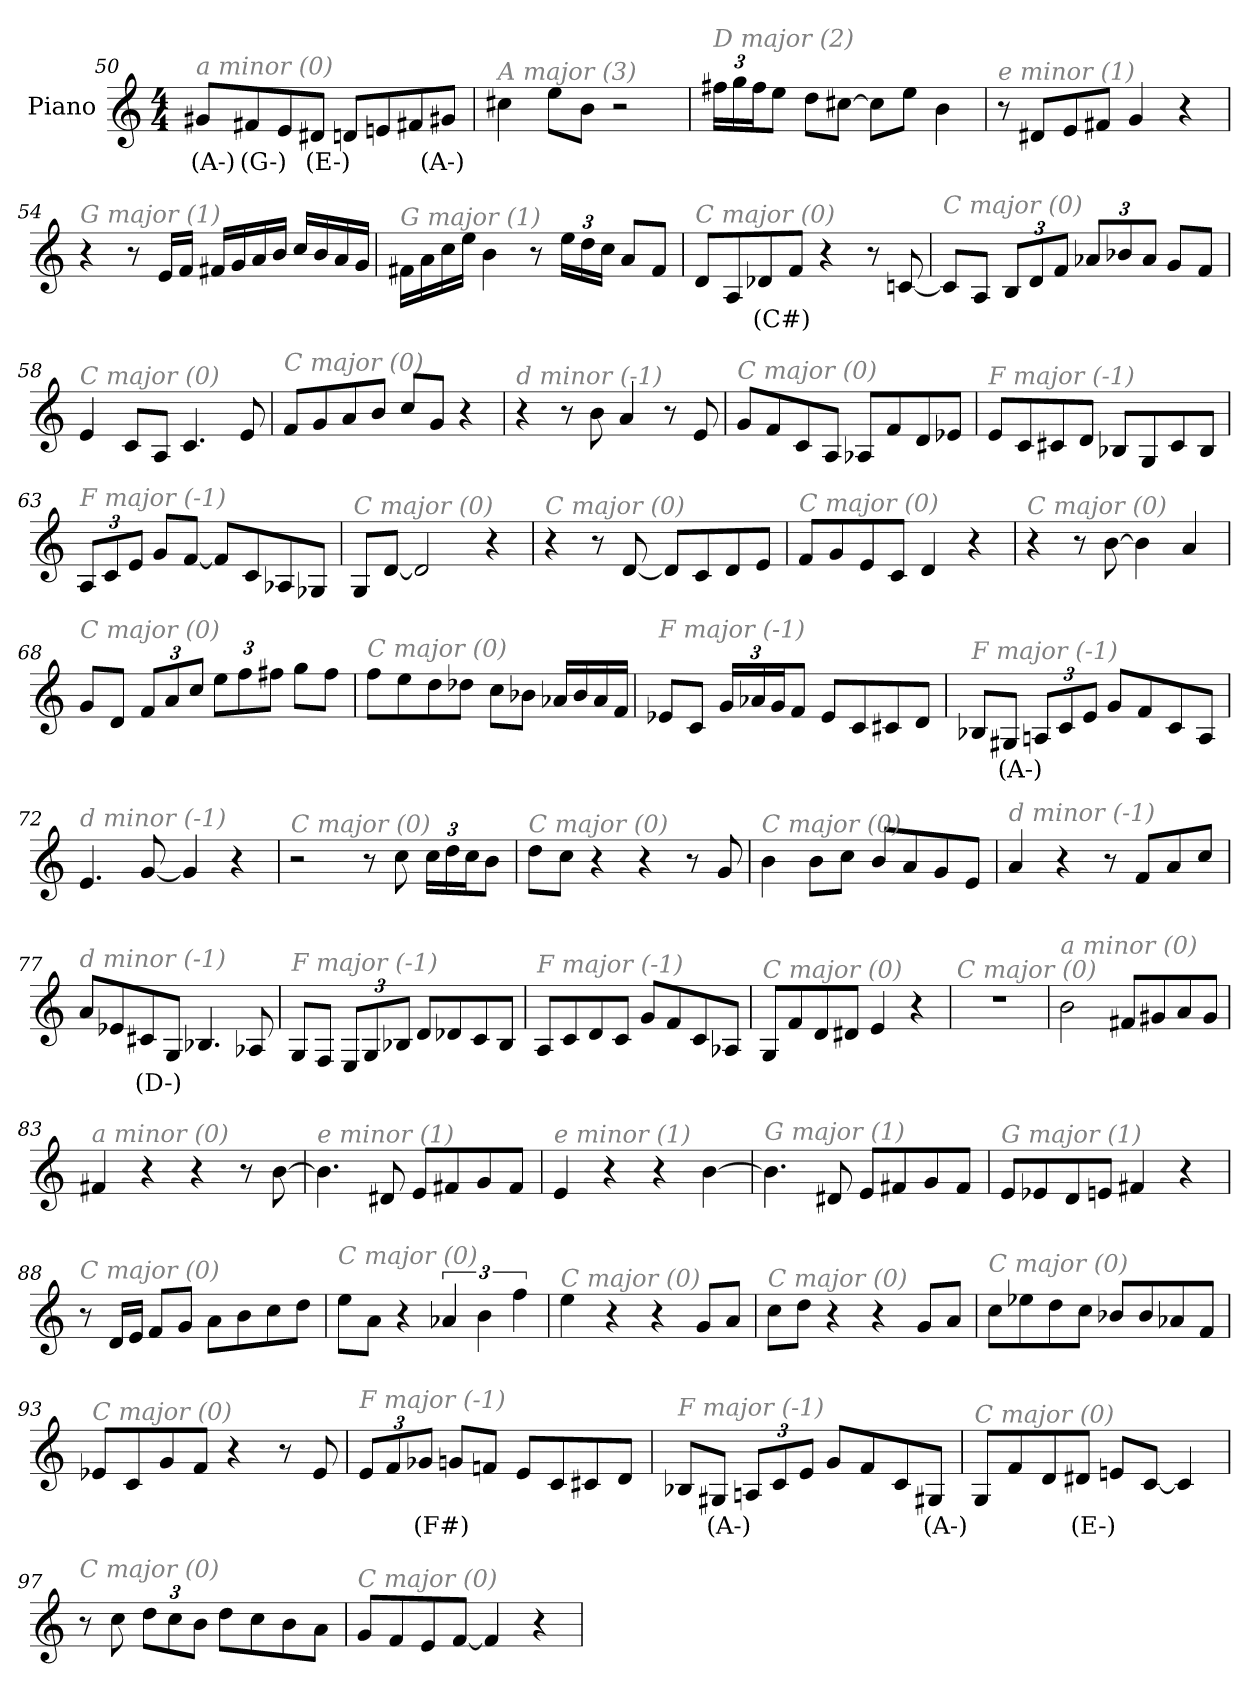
**kern	**text
*part1	*part1
*staff1	*staff1
*I"Piano	*
*I'Pno	*
!!LO:LB:g=z
*clefG2	*
*k[]	*
*M4/4	*
=50	=50
!LO:TX:i:color=#808080:t=a minor (0)	!
8g#Xi/L	(A-)
8f#Xi/	(G-)
8e/	.
8d#Xi/J	(E-)
8d/L	.
8en/	.
8f#X/	.
8g#Xi/J	(A-)
=51	=51
!LO:TX:i:color=#808080:t=A major (3)	!
4cc#X\	.
8ee\L	.
8b\J	.
2r	.
=52	=52
*Xbrackettup	*
!LO:TX:i:color=#808080:t=D major (2)	!
24ff#X\LL	.
24gg\	.
24ff#\J	.
8ee\J	.
8dd\L	.
[8cc#X\J	.
8cc#\L]	.
8ee\J	.
4b\	.
=53	=53
!LO:TX:i:color=#808080:t=e minor (1)	!
8r	.
8d#X/L	.
8e/	.
8f#X/J	.
4g/	.
4r	.
!!LO:LB:g=z
=54	=54
!LO:TX:i:color=#808080:t=G major (1)	!
4r	.
8r	.
16e/LL	.
16f/JJ	.
16f#X/LL	.
16g/	.
16a/	.
16b/JJ	.
16cc/LL	.
16b/	.
16a/	.
16g/JJ	.
=55	=55
!LO:TX:i:color=#808080:t=G major (1)	!
16f#X\LL	.
16a\	.
16cc\	.
16ee\JJ	.
4b\	.
8r	.
24ee\LL	.
24dd\	.
24cc\JJ	.
8a/L	.
8f#/J	.
=56	=56
!LO:TX:i:color=#808080:t=C major (0)	!
8d/L	.
8A/	.
8d-Xi/	(C#)
8f/J	.
4r	.
8r	.
[8cn/	.
!!LO:LB:g=z
=57	=57
!LO:TX:i:color=#808080:t=C major (0)	!
8c/L]	.
8A/J	.
12B/L	.
12d/	.
12f/J	.
12a-X/L	.
12b-X/	.
12a-/J	.
8g/L	.
8f/J	.
=58	=58
!LO:TX:i:color=#808080:t=C major (0)	!
4e/	.
8c/L	.
8A/J	.
4.c/	.
8e/	.
=59	=59
!LO:TX:i:color=#808080:t=C major (0)	!
8f/L	.
8g/	.
8a/	.
8b/J	.
8cc/L	.
8g/J	.
4r	.
=60	=60
!LO:TX:i:color=#808080:t=d minor (-1)	!
4r	.
8r	.
8b\	.
4a/	.
8r	.
8e/	.
!!LO:LB:g=z
=61	=61
!LO:TX:i:color=#808080:t=C major (0)	!
8g/L	.
8f/	.
8c/	.
8A/J	.
8A-X/L	.
8f/	.
8d/	.
8e-X/J	.
=62	=62
!LO:TX:i:color=#808080:t=F major (-1)	!
8e/L	.
8c/	.
8c#X/	.
8d/J	.
8B-X/L	.
8G/	.
8c#/	.
8B-/J	.
=63	=63
!LO:TX:i:color=#808080:t=F major (-1)	!
12A/L	.
12c/	.
12e/J	.
8g/L	.
[8f/J	.
8f/L]	.
8c/	.
8A-X/	.
8G-X/J	.
=64	=64
!LO:TX:i:color=#808080:t=C major (0)	!
8G/L	.
[8d/J	.
2d/]	.
4r	.
!!LO:LB:g=z
=65	=65
!LO:TX:i:color=#808080:t=C major (0)	!
4r	.
8r	.
[8d/	.
8d/L]	.
8c/	.
8d/	.
8e/J	.
=66	=66
!LO:TX:i:color=#808080:t=C major (0)	!
8f/L	.
8g/	.
8e/	.
8c/J	.
4d/	.
4r	.
=67	=67
!LO:TX:i:color=#808080:t=C major (0)	!
4r	.
8r	.
[8b\	.
4b\]	.
4a/	.
=68	=68
!LO:TX:i:color=#808080:t=C major (0)	!
8g/L	.
8d/J	.
12f/L	.
12a/	.
12cc/J	.
12ee\L	.
12ff\	.
12ff#X\J	.
8gg\L	.
8ff#\J	.
!!LO:LB:g=z
=69	=69
!LO:TX:i:color=#808080:t=C major (0)	!
8ff\L	.
8ee\	.
8dd\	.
8dd-X\J	.
8cc\L	.
8b-X\J	.
16a-X/LL	.
16b-/	.
16a-/	.
16f/JJ	.
=70	=70
!LO:TX:i:color=#808080:t=F major (-1)	!
8e-X/L	.
8c/J	.
24g/LL	.
24a-X/	.
24g/J	.
8f/J	.
8e-/L	.
8c/	.
8c#X/	.
8d/J	.
=71	=71
!LO:TX:i:color=#808080:t=F major (-1)	!
8B-X/L	.
8G#Xi/J	(A-)
12An/L	.
12c/	.
12e/J	.
8g/L	.
8f/	.
8c/	.
8A/J	.
=72	=72
!LO:TX:i:color=#808080:t=d minor (-1)	!
4.e/	.
[8g/	.
4g/]	.
4r	.
!!LO:LB:g=z
=73	=73
!LO:TX:i:color=#808080:t=C major (0)	!
2r	.
8r	.
8cc\	.
24cc\LL	.
24dd\	.
24cc\J	.
8b\J	.
=74	=74
!LO:TX:i:color=#808080:t=C major (0)	!
8dd\L	.
8cc\J	.
4r	.
4r	.
8r	.
8g/	.
=75	=75
!LO:TX:i:color=#808080:t=C major (0)	!
4b\	.
8b\L	.
8cc\J	.
8b/L	.
8a/	.
8g/	.
8e/J	.
=76	=76
!LO:TX:i:color=#808080:t=d minor (-1)	!
4a/	.
4r	.
8r	.
8f/L	.
8a/	.
8cc/J	.
=77	=77
!LO:TX:i:color=#808080:t=d minor (-1)	!
8a/L	.
8e-X/	.
8c#Xi/	(D-)
8G/J	.
4.B-X/	.
8A-Xj/	.
!!LO:LB:g=z
=78	=78
!LO:TX:i:color=#808080:t=F major (-1)	!
8G/L	.
8F/J	.
12E/L	.
12G/	.
12B-X/J	.
8d/L	.
8d-X/	.
8c/	.
8B-/J	.
=79	=79
!LO:TX:i:color=#808080:t=F major (-1)	!
8A/L	.
8c/	.
8d/	.
8c/J	.
8g/L	.
8f/	.
8c/	.
8A-X/J	.
=80	=80
!LO:TX:i:color=#808080:t=C major (0)	!
8G/L	.
8f/	.
8d/	.
8d#X/J	.
4e/	.
4r	.
=81	=81
!LO:TX:i:color=#808080:t=C major (0)	!
1r	.
=82	=82
!LO:TX:i:color=#808080:t=a minor (0)	!
2b\	.
8f#X/L	.
8g#X/	.
8a/	.
8g#/J	.
!!LO:LB:g=z
=83	=83
!LO:TX:i:color=#808080:t=a minor (0)	!
4f#X/	.
4r	.
4r	.
8r	.
[8b\	.
=84	=84
!LO:TX:i:color=#808080:t=e minor (1)	!
4.b\]	.
8d#X/	.
8e/L	.
8f#X/	.
8g/	.
8f#/J	.
=85	=85
!LO:TX:i:color=#808080:t=e minor (1)	!
4e/	.
4r	.
4r	.
[4b\	.
=86	=86
!LO:TX:i:color=#808080:t=G major (1)	!
4.b\]	.
8d#X/	.
8e/L	.
8f#X/	.
8g/	.
8f#/J	.
=87	=87
!LO:TX:i:color=#808080:t=G major (1)	!
8e/L	.
8e-X/	.
8d/	.
8en/J	.
4f#X/	.
4r	.
!!LO:PB:g=z
=88	=88
!LO:TX:i:color=#808080:t=C major (0)	!
8r	.
16d/LL	.
16e/JJ	.
8f/L	.
8g/J	.
8a\L	.
8b\	.
8cc\	.
8dd\J	.
=89	=89
!LO:TX:i:color=#808080:t=C major (0)	!
8ee\L	.
8a\J	.
4r	.
*brackettup	*
6a-X/	.
6b\	.
6ff\	.
=90	=90
!LO:TX:i:color=#808080:t=C major (0)	!
4ee\	.
4r	.
4r	.
8g/L	.
8a/J	.
=91	=91
!LO:TX:i:color=#808080:t=C major (0)	!
8cc\L	.
8dd\J	.
4r	.
4r	.
8g/L	.
8a/J	.
!!LO:LB:g=z
=92	=92
!LO:TX:i:color=#808080:t=C major (0)	!
8cc\L	.
8ee-X\	.
8dd\	.
8cc\J	.
8b-X/L	.
8b-/	.
8a-X/	.
8f/J	.
=93	=93
!LO:TX:i:color=#808080:t=C major (0)	!
8e-X/L	.
8c/	.
8g/	.
8f/J	.
4r	.
8r	.
8e-/	.
=94	=94
*Xbrackettup	*
!LO:TX:i:color=#808080:t=F major (-1)	!
12e/L	.
12f/	.
12g-Xi/J	(F#)
8g/L	.
8fn/J	.
8e/L	.
8c/	.
8c#X/	.
8d/J	.
=95	=95
!LO:TX:i:color=#808080:t=F major (-1)	!
8B-X/L	.
8G#Xi/J	(A-)
12An/L	.
12c/	.
12e/J	.
8g/L	.
8f/	.
8c/	.
8G#Xi/J	(A-)
!!LO:LB:g=z
=96	=96
!LO:TX:i:color=#808080:t=C major (0)	!
8G/L	.
8f/	.
8d/	.
8d#Xi/J	(E-)
8en/L	.
[8c/J	.
4c/]	.
=97	=97
!LO:TX:i:color=#808080:t=C major (0)	!
8r	.
8cc\	.
12dd\L	.
12cc\	.
12b\J	.
8dd\L	.
8cc\	.
8b\	.
8a\J	.
=98	=98
!LO:TX:i:color=#808080:t=C major (0)	!
8g/L	.
8f/	.
8e/	.
[8f/J	.
4f/]	.
4r	.
=	=
*-	*-
